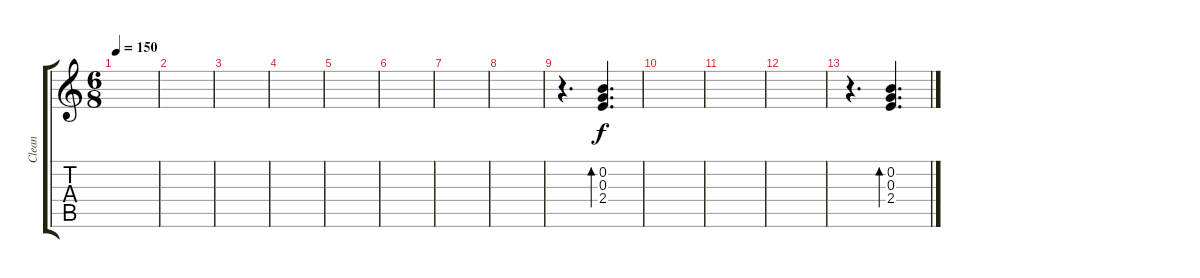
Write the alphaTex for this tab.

\track ("Clean" "Clean") {instrument electricguitarclean}
\staff {score tabs}
\tuning (E4 B3 G3 D3 A2 E2) {hide}
\ts (6 8)
\tempo 150
\clef g2
\ks c
|
|
|
|
|
|
|
|
r.4{d} (0.2 0.3 2.4).4{d bd 240} |
|
|
|
r.4{d} (0.2 0.3 2.4).4{d bd 240}
